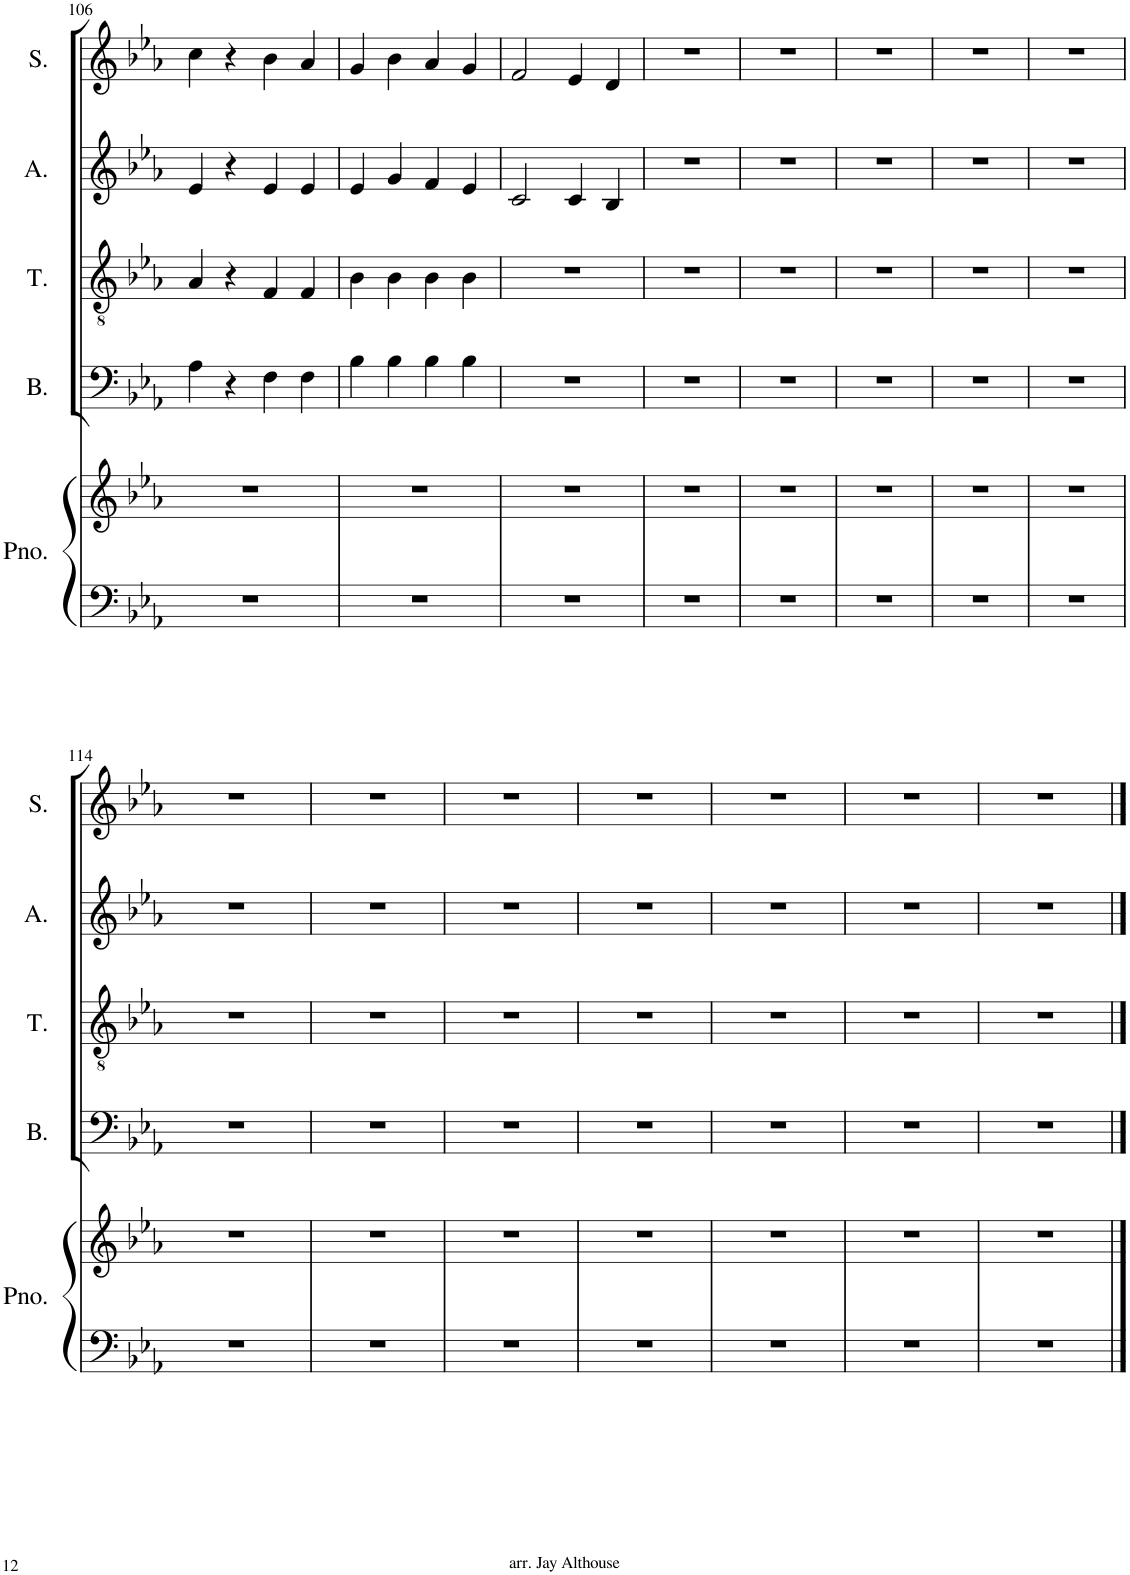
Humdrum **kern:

**kern	**kern	**kern	**kern	**kern	**kern
*part5	*part5	*part4	*part3	*part2	*part1
*staff6	*staff5	*staff4	*staff3	*staff2	*staff1
*I"Piano	*	*I"Bass	*I"Tenor	*I"Alto	*I"Soprano
*I'Pno.	*	*I'B.	*I'T.	*I'A.	*I'S.
!!LO:PB:g=z
*clefF4	*clefG2	*clefF4	*clefGv2	*clefG2	*clefG2
*k[b-e-a-]	*k[b-e-a-]	*k[b-e-a-]	*k[b-e-a-]	*k[b-e-a-]	*k[b-e-a-]
*M2/2	*M2/2	*M2/2	*M2/2	*M2/2	*M2/2
*met(c|)	*met(c|)	*met(c|)	*met(c|)	*met(c|)	*met(c|)
=106	=106	=106	=106	=106	=106
1r	1r	4A-\	4A-/	4e-/	4cc\
.	.	4r	4r	4r	4r
.	.	4F\	4F/	4e-/	4b-\
.	.	4F\	4F/	4e-/	4a-/
=107	=107	=107	=107	=107	=107
1r	1r	4B-\	4B-\	4e-/	4g/
.	.	4B-\	4B-\	4g/	4b-\
.	.	4B-\	4B-\	4f/	4a-/
.	.	4B-\	4B-\	4e-/	4g/
=108	=108	=108	=108	=108	=108
1r	1r	1r	1r	2c/	2f/
.	.	.	.	4c/	4e-/
.	.	.	.	4B-/	4d/
=109	=109	=109	=109	=109	=109
1r	1r	1r	1r	1r	1r
=110	=110	=110	=110	=110	=110
1r	1r	1r	1r	1r	1r
=111	=111	=111	=111	=111	=111
1r	1r	1r	1r	1r	1r
=112	=112	=112	=112	=112	=112
1r	1r	1r	1r	1r	1r
=113	=113	=113	=113	=113	=113
1r	1r	1r	1r	1r	1r
!!LO:LB:g=z
=114	=114	=114	=114	=114	=114
1r	1r	1r	1r	1r	1r
=115	=115	=115	=115	=115	=115
1r	1r	1r	1r	1r	1r
=116	=116	=116	=116	=116	=116
1r	1r	1r	1r	1r	1r
=117	=117	=117	=117	=117	=117
1r	1r	1r	1r	1r	1r
=118	=118	=118	=118	=118	=118
1r	1r	1r	1r	1r	1r
=119	=119	=119	=119	=119	=119
1r	1r	1r	1r	1r	1r
=120	=120	=120	=120	=120	=120
1r	1r	1r	1r	1r	1r
==	==	==	==	==	==
*-	*-	*-	*-	*-	*-
